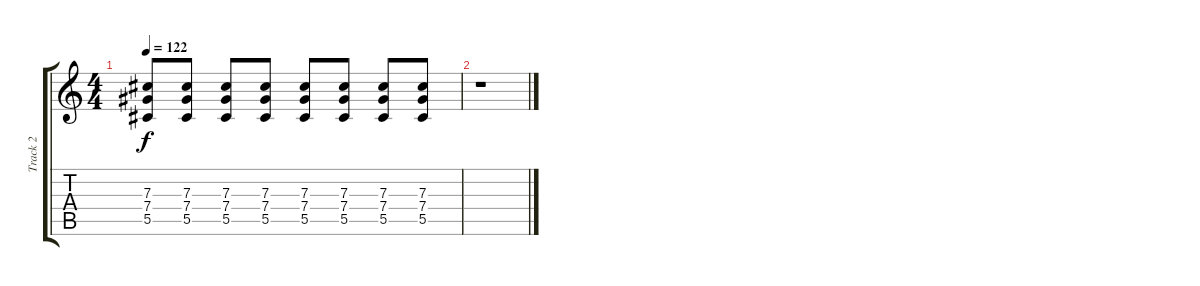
\track ("Track 2" "Track 2") {instrument distortionguitar}
\staff {score tabs}
\tuning (Eb4 Bb3 Gb3 Db3 Ab2 Eb2) {hide}
\ts (4 4)
\tempo 122
\clef g2
\ks c
(7.3 7.4 5.5).8{dy f} (7.3 7.4 5.5).8 (7.3 7.4 5.5).8 (7.3 7.4 5.5).8 (7.3 7.4 5.5).8 (7.3 7.4 5.5).8 (7.3 7.4 5.5).8 (7.3 7.4 5.5).8 |
r.1
